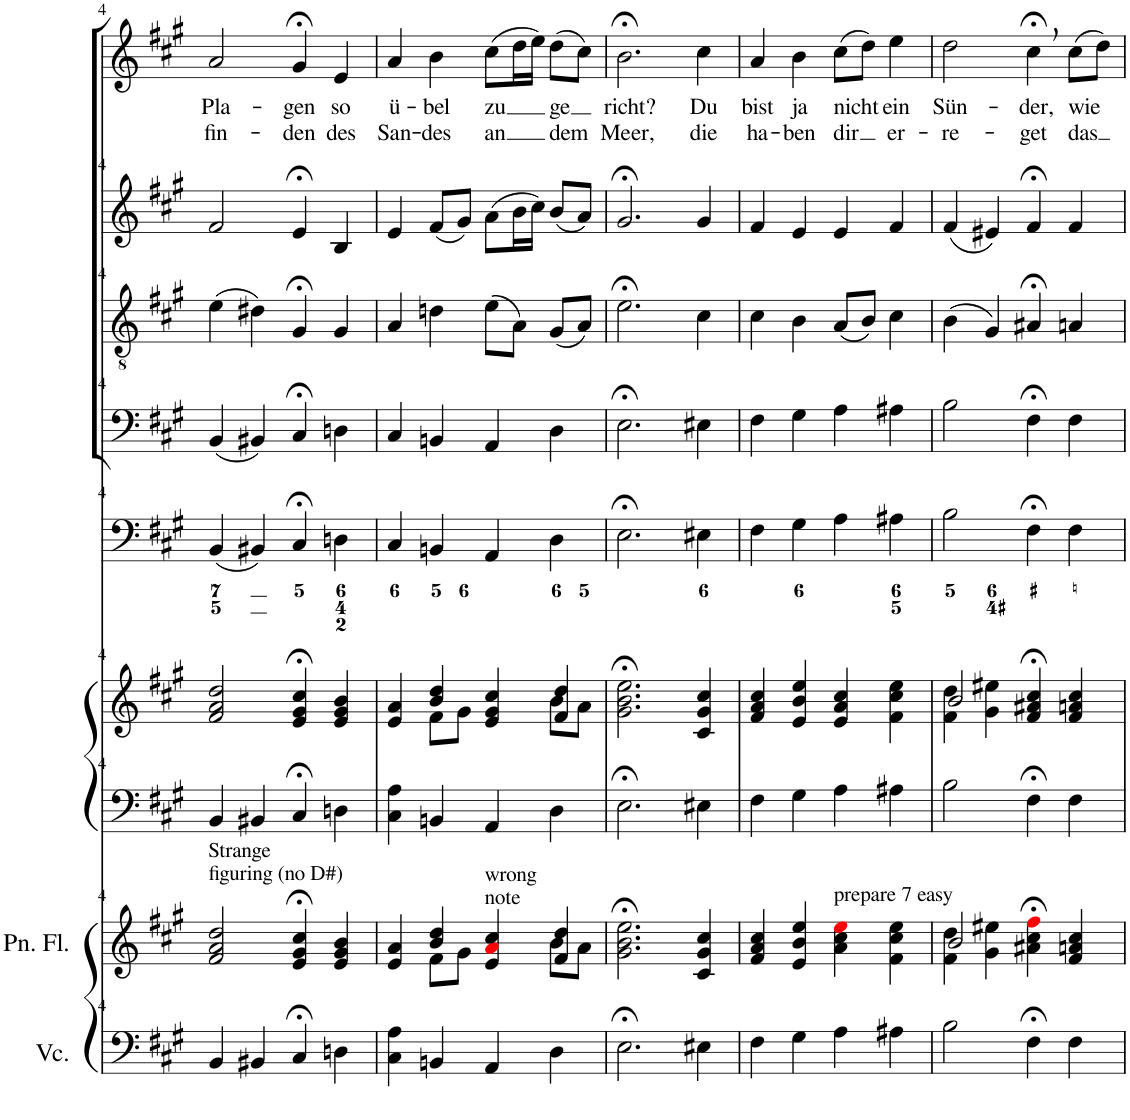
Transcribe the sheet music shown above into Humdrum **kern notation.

**kern	**kern	**kern	**kern	**kern	**kern	**kern	**kern	**kern	**text	**text
*part8	*part7	*part6	*part6	*part5	*part4	*part3	*part2	*part1	*part1	*part1
*staff9	*staff8	*staff7	*staff6	*staff5	*staff4	*staff3	*staff2	*staff1	*staff1	*staff1
*I"Violoncello	*I"Pan Flute	*I"(ausgesetzter Generalbass)	*	*I"Basso continuo	*I"Basso	*I"Tenore Viola	*I"Alto Violino II	*I"Soprano Flauto traverso I, II Oboe I, II Violino I	*	*
*I'Vc.	*I'Pn. Fl.	*	*	*	*	*I'Vla	*I'Vln	*I'Vln	*	*
!!LO:PB:g=z
*clefF4	*clefG2	*clefF4	*clefG2	*clefF4	*clefF4	*clefGv2	*clefG2	*clefG2	*	*
*k[f#c#g#]	*k[f#c#g#]	*k[f#c#g#]	*k[f#c#g#]	*k[f#c#g#]	*k[f#c#g#]	*k[f#c#g#]	*k[f#c#g#]	*k[f#c#g#]	*	*
*M4/4	*M4/4	*M4/4	*M4/4	*M4/4	*M4/4	*M4/4	*M4/4	*M4/4	*	*
*met(c)	*met(c)	*met(c)	*met(c)	*met(c)	*met(c)	*met(c)	*met(c)	*met(c)	*	*
=4	=4	=4	=4	=4	=4	=4	=4	=4	=4	=4
!	!LO:TX:a:t=Strange	!	!	!	!	!	!	!	!	!
!	!LO:TX:a:t=figuring (no D#)	!	!	!	!	!	!	!	!	!
!	!	!	!	!	!	!	!	!	!LO:LY:b	!LO:LY:b
4BB/	2f#/ 2a/ 2dd/	4BB/	2f#/ 2a/ 2dd/	(4BB/	(4BB/	(4e\	2f#/	2a/	Pla-	fin-
4BB#X/	.	4BB#X/	.	4BB#X/)	4BB#X/)	4d#X\)	.	.	.	.
!	!	!	!	!	!	!	!	!	!LO:LY:b	!LO:LY:b
4C#;</	4e/;< 4g#/;< 4cc#/;<	4C#;</	4e/;< 4g#/;< 4cc#/;<	4C#;</	4C#;</	4G#;</	4e;</	4g#;<,/	-gen	-den
!	!	!	!	!	!	!	!	!	!LO:LY:b	!LO:LY:b
4Dn\	4e/ 4g#/ 4b/	4Dn\	4e/ 4g#/ 4b/	4Dn\	4Dn\	4G#/	4B/	4e/	so	des
=5	=5	=5	=5	=5	=5	=5	=5	=5	=5	=5
*	*^	*	*^	*^	*	*	*	*	*	*
!	!	!	!	!	!	!	!	!	!	!	!	!LO:LY:b	!LO:LY:b
4C#\ 4A\	4e/ 4a/	4ryy	4C#\ 4A\	4e/ 4a/	4ryy	4C#/	4ryy	4C#/	4A/	4e/	4a/	ü-	San-
!	!	!	!	!	!	!	!	!	!	!	!	!LO:LY:b	!LO:LY:b
4BBn/	4b/ 4dd/	8f#\L	4BBn/	4b/ 4dd/	8f#\L	4BBn/	8ryy	4BBn/	4dn\	(8f#/L	4b\	-bel	-des
.	.	8g#\J	.	.	8g#\J	.	8F#	.	.	8g#/J)	.	.	.
!	!LO:TX:a:t=wrong	!	!	!	!	!	!	!	!	!	!	!	!
!	!LO:TX:a:t=note	!	!	!	!	!	!	!	!	!	!	!	!
!	!	!	!	!	!	!	!	!	!	!	!	!LO:LY:b	!LO:LY:b
4AA/	4e/ 4ai/ 4cc#/	4ryy	4AA/	4e/ 4g#/ 4cc#/	4ryy	4AA/	4ryy	4AA/	(8e\L	(8a\L	(8cc#\L	zu	an
.	.	.	.	.	.	.	.	.	8A\J)	16b\L	16dd\L	.	.
.	.	.	.	.	.	.	.	.	.	16cc#\JJ)	16ee\JJ)	.	.
!	!	!	!	!	!	!	!	!	!	!	!	!LO:LY:b	!LO:LY:b
4D\	4f#/ 4dd/	8b\L	4D\	4f#/ 4dd/	8b\L	4D\	8ryy	4D\	(8G#/L	(8b/L	(8dd\L	ge	dem
.	.	8a\J	.	.	8a\J	.	8F#	.	8A/J)	8a/J)	8cc#\J)	.	.
=6	=6	=6	=6	=6	=6	=6	=6	=6	=6	=6	=6	=6	=6
!	!	!	!	!	!	!	!	!	!	!	!	!LO:LY:b	!LO:LY:b
*	*	*	*	*v	*v	*	*	*	*	*	*	*	*
*	*v	*v	*	*	*v	*v	*	*	*	*	*	*
2.E;<\	2.g#\;< 2.b\;< 2.ee\;<	2.E;<\	2.g#\;< 2.b\;< 2.ee\;<	2.E;<\	2.E;<\	2.e;<\	2.g#;</	2.b;<\	richt?	Meer,
!	!	!	!	!	!	!	!	!	!LO:LY:b	!LO:LY:b
4E#X\	4c#/ 4g#/ 4cc#/	4E#X\	4c#/ 4g#/ 4cc#/	4E#X\	4E#X\	4c#\	4g#/	4cc#\	Du	die
=7	=7	=7	=7	=7	=7	=7	=7	=7	=7	=7
!	!	!	!	!	!	!	!	!	!LO:LY:b	!LO:LY:b
4F#\	4f#/ 4a/ 4cc#/	4F#\	4f#/ 4a/ 4cc#/	4F#\	4F#\	4c#\	4f#/	4a/	bist	ha-
!	!	!	!	!	!	!	!	!	!LO:LY:b	!LO:LY:b
4G#\	4e/ 4b/ 4ee/	4G#\	4e/ 4b/ 4ee/	4G#\	4G#\	4B\	4e/	4b\	ja	-ben
!	!LO:TX:a:t=prepare 7 easy	!	!	!	!	!	!	!	!	!
!	!	!	!	!	!	!	!	!	!LO:LY:b	!LO:LY:b
4A\	4a\ 4cc#\ 4eei\	4A\	4e/ 4a/ 4cc#/	4A\	4A\	(8A/L	4e/	(8cc#\L	nicht	dir
.	.	.	.	.	.	8B/J)	.	8dd\J)	.	.
!	!	!	!	!	!	!	!	!	!LO:LY:b	!LO:LY:b
4A#X\	4f#\ 4cc#\ 4ee\	4A#X\	4f#\ 4cc#\ 4ee\	4A#X\	4A#X\	4c#\	4f#/	4ee\	ein	er-
=8	=8	=8	=8	=8	=8	=8	=8	=8	=8	=8
*	*^	*	*^	*^	*	*	*	*	*	*
!	!	!	!	!	!	!	!	!	!	!	!	!LO:LY:b	!LO:LY:b
2B\	2b/	4f#\ 4dd\	2B\	2b/	4f#\ 4dd\	2B\	4ryy	2B\	(4B\	(4f#/	2dd\	Sün-	-re-
.	.	4g#\ 4ee#X\	.	.	4g#\ 4ee#X\	.	4F#	.	4G#/)	4e#X/)	.	.	.
!	!	!	!	!	!	!	!	!	!	!	!	!LO:LY:b	!LO:LY:b
4F#;<\	4a#X\;< 4cc#\;< 4ff#i\;<	2ryy	4F#;<\	4f#/;< 4a#X/;< 4cc#/;<	2ryy	4F#;<\	2ryy	4F#;<\	4A#X;</	4f#;</	4cc#;<,\	-der,	-get
!	!	!	!	!	!	!	!	!	!	!	!	!LO:LY:b	!LO:LY:b
4F#\	4f#/ 4an/ 4cc#/	.	4F#\	4f#/ 4an/ 4cc#/	.	4F#\	.	4F#\	4An/	4f#/	(8cc#\L	wie	das
.	.	.	.	.	.	.	.	.	.	.	8dd\J)	.	.
*	*	*	*	*v	*v	*	*	*	*	*	*	*	*
*	*v	*v	*	*	*v	*v	*	*	*	*	*	*
=	=	=	=	=	=	=	=	=	=	=
*-	*-	*-	*-	*-	*-	*-	*-	*-	*-	*-
